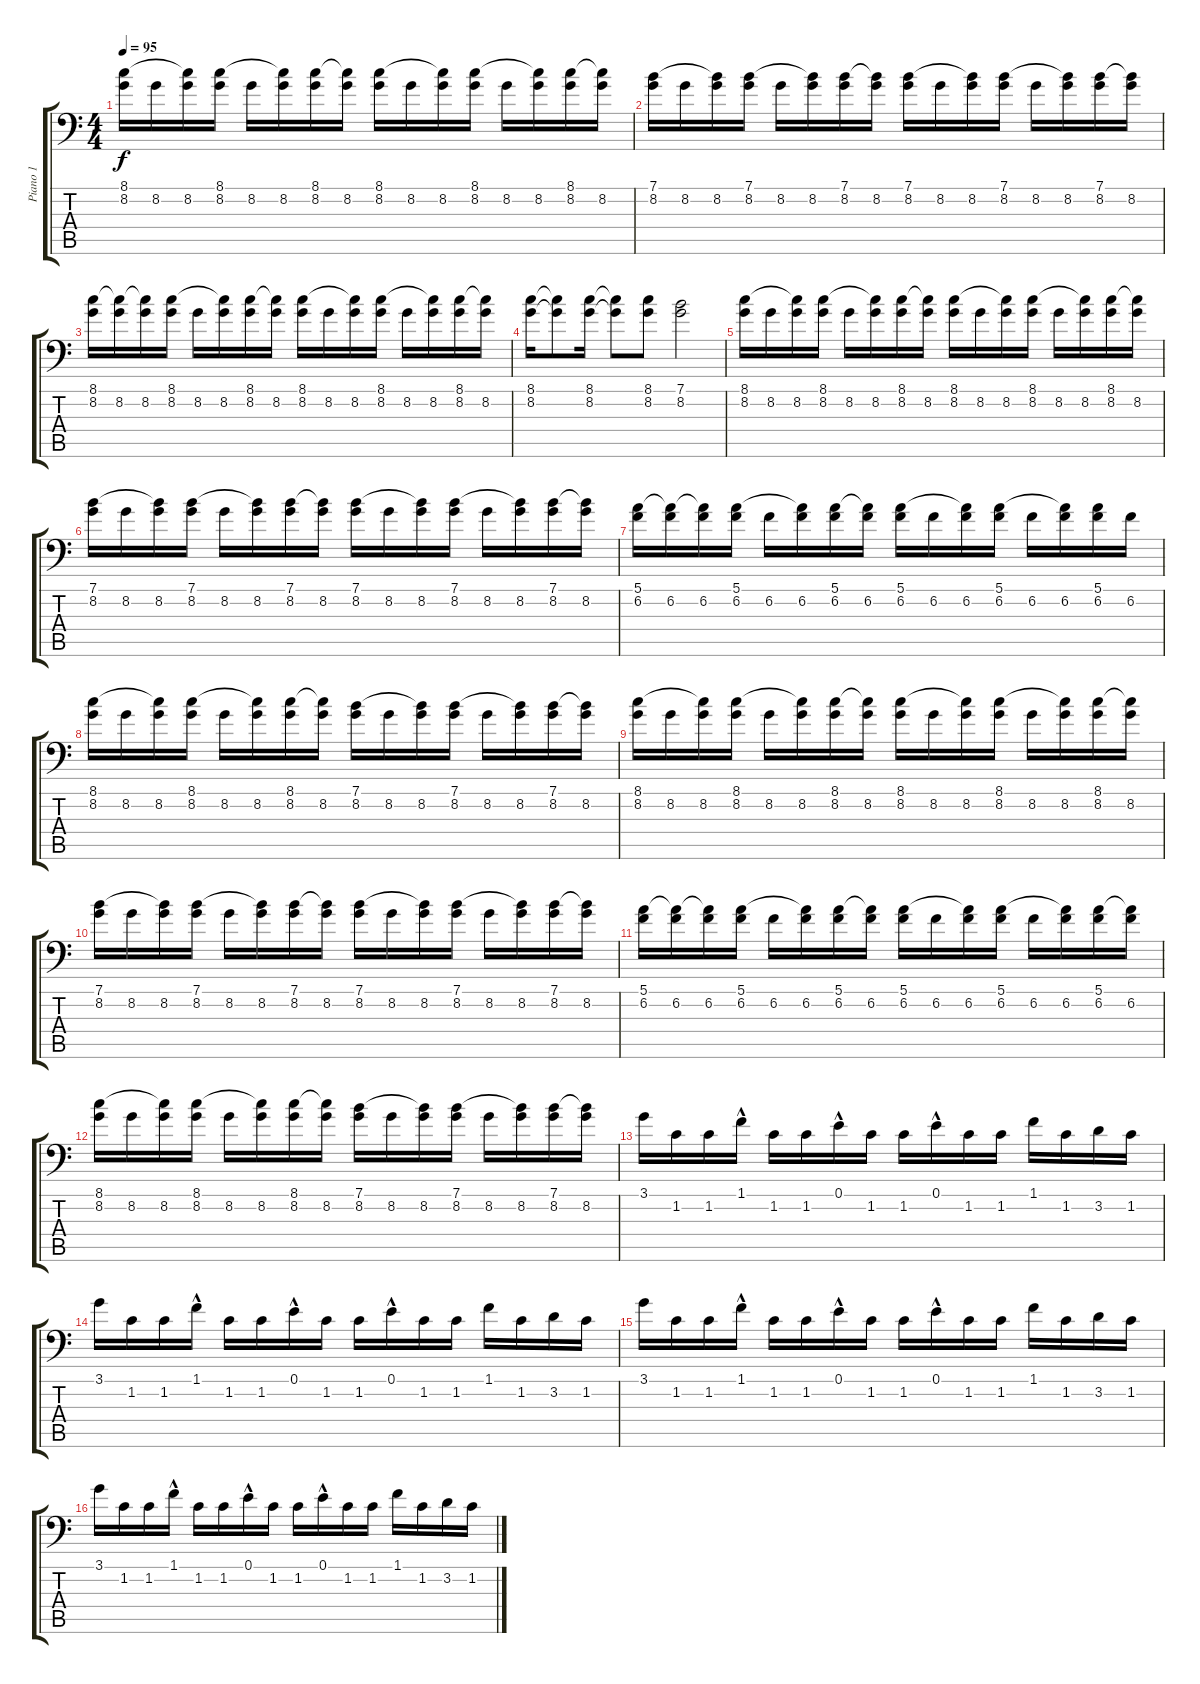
\track ("Piano 1" "Piano 1") {instrument electricgrandpiano}
\staff {score tabs}
\tuning (E4 B3 G3 D3 A2 E1) {hide}
\ts (4 4)
\tempo 95
\clef f4
\ks c
(8.1 8.2).16{dy f} 8.2.16 (8.1{t} 8.2).16 (8.1 8.2).16 8.2.16 (8.1{t} 8.2).16 (8.1 8.2).16 (8.1{t} 8.2).16 (8.1 8.2).16 8.2.16 (8.1{t} 8.2).16 (8.1 8.2).16 8.2.16 (8.1{t} 8.2).16 (8.1 8.2).16 (8.1{t} 8.2).16 |
(7.1 8.2).16 8.2.16 (7.1{t} 8.2).16 (7.1 8.2).16 8.2.16 (7.1{t} 8.2).16 (7.1 8.2).16 (7.1{t} 8.2).16 (7.1 8.2).16 8.2.16 (7.1{t} 8.2).16 (7.1 8.2).16 8.2.16 (7.1{t} 8.2).16 (7.1 8.2).16 (7.1{t} 8.2).16 |
(8.1 8.2).16 (8.1{t} 8.2).16 (8.1{t} 8.2).16 (8.1 8.2).16 8.2.16 (8.1{t} 8.2).16 (8.1 8.2).16 (8.1{t} 8.2).16 (8.1 8.2).16 8.2.16 (8.1{t} 8.2).16 (8.1 8.2).16 8.2.16 (8.1{t} 8.2).16 (8.1 8.2).16 (8.1{t} 8.2).16 |
(8.1 8.2).16 (8.1{t} 8.2{t}).8 (8.1 8.2).16 (8.1{t} 8.2{t}).8 (8.1 8.2).8 (7.1 8.2).2 |
(8.1 8.2).16 8.2.16 (8.1{t} 8.2).16 (8.1 8.2).16 8.2.16 (8.1{t} 8.2).16 (8.1 8.2).16 (8.1{t} 8.2).16 (8.1 8.2).16 8.2.16 (8.1{t} 8.2).16 (8.1 8.2).16 8.2.16 (8.1{t} 8.2).16 (8.1 8.2).16 (8.1{t} 8.2).16 |
(7.1 8.2).16 8.2.16 (7.1{t} 8.2).16 (7.1 8.2).16 8.2.16 (7.1{t} 8.2).16 (7.1 8.2).16 (7.1{t} 8.2).16 (7.1 8.2).16 8.2.16 (7.1{t} 8.2).16 (7.1 8.2).16 8.2.16 (7.1{t} 8.2).16 (7.1 8.2).16 (7.1{t} 8.2).16 |
(5.1 6.2).16 (5.1{t} 6.2).16 (5.1{t} 6.2).16 (5.1 6.2).16 6.2.16 (5.1{t} 6.2).16 (5.1 6.2).16 (5.1{t} 6.2).16 (5.1 6.2).16 6.2.16 (5.1{t} 6.2).16 (5.1 6.2).16 6.2.16 (5.1{t} 6.2).16 (5.1 6.2).16 6.2.16 |
(8.1 8.2).16 8.2.16 (8.1{t} 8.2).16 (8.1 8.2).16 8.2.16 (8.1{t} 8.2).16 (8.1 8.2).16 (8.1{t} 8.2).16 (7.1 8.2).16 8.2.16 (7.1{t} 8.2).16 (7.1 8.2).16 8.2.16 (7.1{t} 8.2).16 (7.1 8.2).16 (7.1{t} 8.2).16 |
(8.1 8.2).16 8.2.16 (8.1{t} 8.2).16 (8.1 8.2).16 8.2.16 (8.1{t} 8.2).16 (8.1 8.2).16 (8.1{t} 8.2).16 (8.1 8.2).16 8.2.16 (8.1{t} 8.2).16 (8.1 8.2).16 8.2.16 (8.1{t} 8.2).16 (8.1 8.2).16 (8.1{t} 8.2).16 |
(7.1 8.2).16 8.2.16 (7.1{t} 8.2).16 (7.1 8.2).16 8.2.16 (7.1{t} 8.2).16 (7.1 8.2).16 (7.1{t} 8.2).16 (7.1 8.2).16 8.2.16 (7.1{t} 8.2).16 (7.1 8.2).16 8.2.16 (7.1{t} 8.2).16 (7.1 8.2).16 (7.1{t} 8.2).16 |
(5.1 6.2).16 (5.1{t} 6.2).16 (5.1{t} 6.2).16 (5.1 6.2).16 6.2.16 (5.1{t} 6.2).16 (5.1 6.2).16 (5.1{t} 6.2).16 (5.1 6.2).16 6.2.16 (5.1{t} 6.2).16 (5.1 6.2).16 6.2.16 (5.1{t} 6.2).16 (5.1 6.2).16 (5.1{t} 6.2).16 |
(8.1 8.2).16 8.2.16 (8.1{t} 8.2).16 (8.1 8.2).16 8.2.16 (8.1{t} 8.2).16 (8.1 8.2).16 (8.1{t} 8.2).16 (7.1 8.2).16 8.2.16 (7.1{t} 8.2).16 (7.1 8.2).16 8.2.16 (7.1{t} 8.2).16 (7.1 8.2).16 (7.1{t} 8.2).16 |
3.1.16 1.2.16 1.2.16 1.1{hac}.16 1.2.16 1.2.16 0.1{hac}.16 1.2.16 1.2.16 0.1{hac}.16 1.2.16 1.2.16 1.1.16 1.2.16 3.2.16 1.2.16 |
3.1.16 1.2.16 1.2.16 1.1{hac}.16 1.2.16 1.2.16 0.1{hac}.16 1.2.16 1.2.16 0.1{hac}.16 1.2.16 1.2.16 1.1.16 1.2.16 3.2.16 1.2.16 |
3.1.16 1.2.16 1.2.16 1.1{hac}.16 1.2.16 1.2.16 0.1{hac}.16 1.2.16 1.2.16 0.1{hac}.16 1.2.16 1.2.16 1.1.16 1.2.16 3.2.16 1.2.16 |
3.1.16 1.2.16 1.2.16 1.1{hac}.16 1.2.16 1.2.16 0.1{hac}.16 1.2.16 1.2.16 0.1{hac}.16 1.2.16 1.2.16 1.1.16 1.2.16 3.2.16 1.2.16
